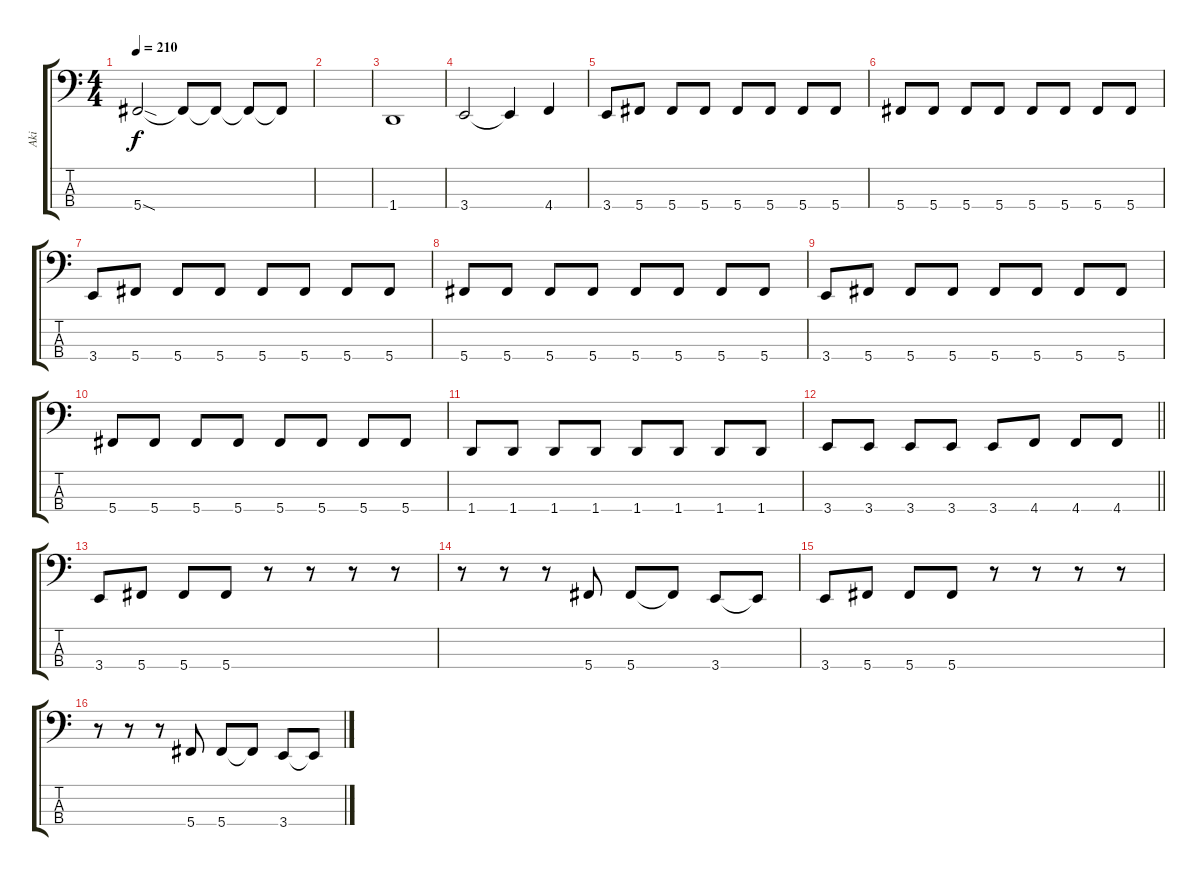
\track ("Aki" "Aki") {instrument electricbasspick}
\staff {score tabs}
\tuning (Gb2 Db2 Ab1 Db1) {hide}
\ts (4 4)
\tempo 210
\clef f4
\ks c
5.4{sod}.2{dy f} 5.4{t}.8 5.4{t}.8 5.4{t}.8 5.4{t}.8 |
|
1.4.1 |
3.4.2 3.4{t}.4 4.4.4 |
3.4.8 5.4.8 5.4.8 5.4.8 5.4.8 5.4.8 5.4.8 5.4.8 |
5.4.8 5.4.8 5.4.8 5.4.8 5.4.8 5.4.8 5.4.8 5.4.8 |
3.4.8 5.4.8 5.4.8 5.4.8 5.4.8 5.4.8 5.4.8 5.4.8 |
5.4.8 5.4.8 5.4.8 5.4.8 5.4.8 5.4.8 5.4.8 5.4.8 |
3.4.8 5.4.8 5.4.8 5.4.8 5.4.8 5.4.8 5.4.8 5.4.8 |
5.4.8 5.4.8 5.4.8 5.4.8 5.4.8 5.4.8 5.4.8 5.4.8 |
1.4.8 1.4.8 1.4.8 1.4.8 1.4.8 1.4.8 1.4.8 1.4.8 |
\barLineRight lightlight
3.4.8 3.4.8 3.4.8 3.4.8 3.4.8 4.4.8 4.4.8 4.4.8 |
3.4.8 5.4.8 5.4.8 5.4.8 r.8 r.8 r.8 r.8 |
r.8 r.8 r.8 5.4.8 5.4.8 5.4{t}.8 3.4.8 3.4{t}.8 |
3.4.8 5.4.8 5.4.8 5.4.8 r.8 r.8 r.8 r.8 |
r.8 r.8 r.8 5.4.8 5.4.8 5.4{t}.8 3.4.8 3.4{t}.8
